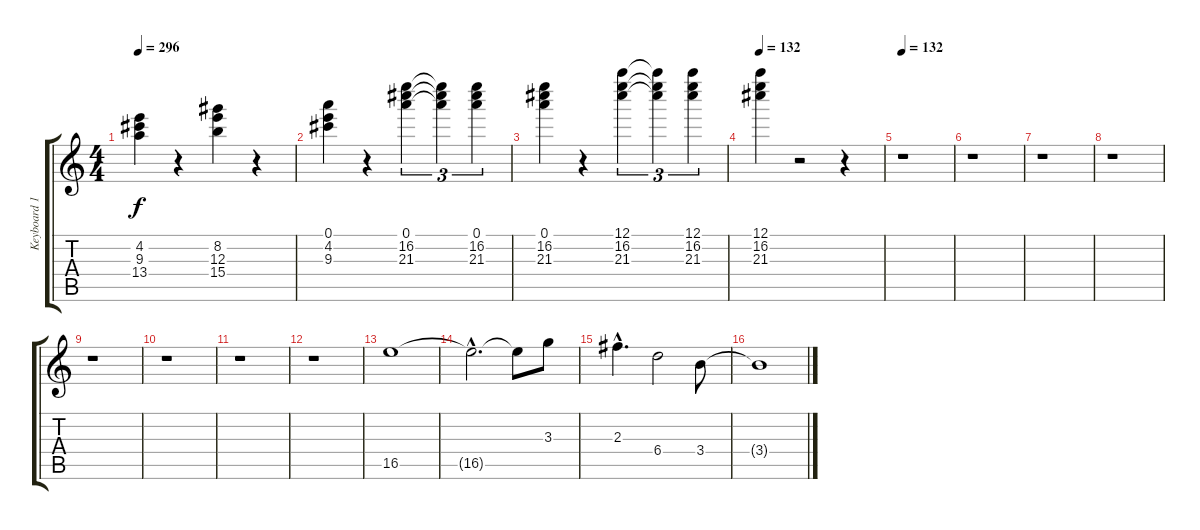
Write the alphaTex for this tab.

\track ("Keyboard 1 Andre Matos" "Keyboard 1") {instrument stringensemble1}
\staff {score tabs}
\tuning (A6 C6 E5 Ab4 C4 E3) {hide}
\ts (4 4)
\tempo 296
\clef g2
\ks c
(4.2 9.3 13.4).4{dy f} r.4 (8.2 12.3 15.4).4 r.4 |
(0.1 4.2 9.3).4 r.4 (0.1 16.2 21.3).4{tu (3 2)} (0.1{t} 16.2{t} 21.3{t}).4{tu (3 2)} (0.1 16.2 21.3).4{tu (3 2)} |
(0.1 16.2 21.3).4 r.4 (12.1 16.2 21.3).4{tu (3 2)} (12.1{t} 16.2{t} 21.3{t}).4{tu (3 2)} (12.1 16.2 21.3).4{tu (3 2)} |
\tempo 132
(12.1 16.2 21.3).4 r.2 r.4 |
\tempo 132
r.1 |
r.1 |
r.1 |
r.1 |
r.1 |
r.1 |
r.1 |
r.1 |
16.5.1 |
16.5{hac t}.2{d} 16.5{t}.8 3.3.8 |
2.3{hac}.4{d} 6.4.2 3.4.8 |
3.4{t}.1
